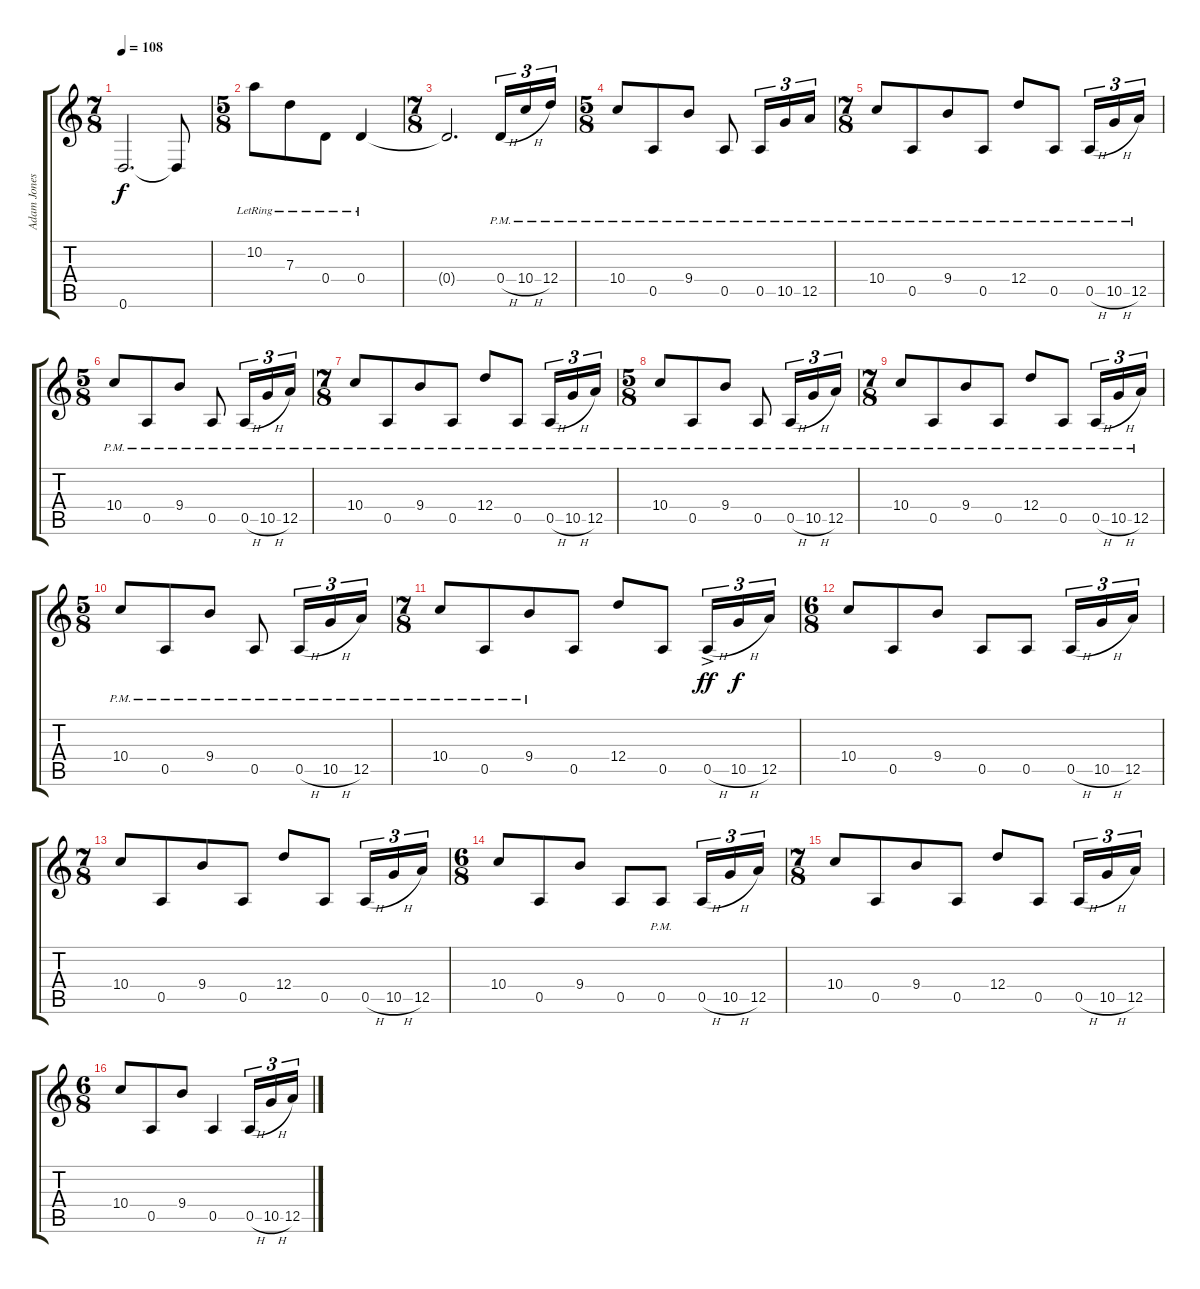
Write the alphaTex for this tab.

\track ("Adam Jones (Guitar I)" "Adam Jones") {instrument distortionguitar}
\staff {score tabs}
\tuning (E4 B3 G3 D3 A2 D2) {hide}
\ts (7 8)
\tempo 108
\clef g2
\ks c
0.6{t}.2{d dy f} 0.6{t}.8 |
\ts (5 8)
10.2{lr}.8 7.3{lr}.8 0.4{lr}.8 0.4{lr}.4 |
\ts (7 8)
0.4{t}.2{d} 0.4{h pm}.16{tu (3 2)} 10.4{h pm}.16{tu (3 2)} 12.4{pm}.16{tu (3 2)} |
\ts (5 8)
10.4{pm}.8 0.5{pm}.8 9.4{pm}.8 0.5{pm}.8 0.5{pm}.16{tu (3 2)} 10.5{pm}.16{tu (3 2)} 12.5{pm}.16{tu (3 2)} |
\ts (7 8)
10.4{pm}.8 0.5{pm}.8 9.4{pm}.8 0.5{pm}.8 12.4{pm}.8 0.5{pm}.8 0.5{h pm}.16{tu (3 2)} 10.5{h pm}.16{tu (3 2)} 12.5{pm}.16{tu (3 2)} |
\ts (5 8)
10.4{pm}.8 0.5{pm}.8 9.4{pm}.8 0.5{pm}.8 0.5{h pm}.16{tu (3 2)} 10.5{h pm}.16{tu (3 2)} 12.5{pm}.16{tu (3 2)} |
\ts (7 8)
10.4{pm}.8 0.5{pm}.8 9.4{pm}.8 0.5{pm}.8 12.4{pm}.8 0.5{pm}.8 0.5{h pm}.16{tu (3 2)} 10.5{h pm}.16{tu (3 2)} 12.5{pm}.16{tu (3 2)} |
\ts (5 8)
10.4{pm}.8 0.5{pm}.8 9.4{pm}.8 0.5{pm}.8 0.5{h pm}.16{tu (3 2)} 10.5{h pm}.16{tu (3 2)} 12.5{pm}.16{tu (3 2)} |
\ts (7 8)
10.4{pm}.8 0.5{pm}.8 9.4{pm}.8 0.5{pm}.8 12.4{pm}.8 0.5{pm}.8 0.5{h pm}.16{tu (3 2)} 10.5{h pm}.16{tu (3 2)} 12.5{pm}.16{tu (3 2)} |
\ts (5 8)
10.4{pm}.8 0.5{pm}.8 9.4{pm}.8 0.5{pm}.8 0.5{h pm}.16{tu (3 2)} 10.5{h pm}.16{tu (3 2)} 12.5{pm}.16{tu (3 2)} |
\ts (7 8)
10.4{pm}.8 0.5{pm}.8 9.4{pm}.8 0.5.8 12.4.8 0.5.8 0.5{h ac}.16{tu (3 2) dy ff} 10.5{h}.16{tu (3 2) dy f} 12.5.16{tu (3 2)} |
\ts (6 8)
10.4.8 0.5.8 9.4.8 0.5.8 0.5.8 0.5{h}.16{tu (3 2)} 10.5{h}.16{tu (3 2)} 12.5.16{tu (3 2)} |
\ts (7 8)
10.4.8 0.5.8 9.4.8 0.5.8 12.4.8 0.5.8 0.5{h}.16{tu (3 2)} 10.5{h}.16{tu (3 2)} 12.5.16{tu (3 2)} |
\ts (6 8)
10.4.8 0.5.8 9.4.8 0.5.8 0.5{pm}.8 0.5{h}.16{tu (3 2)} 10.5{h}.16{tu (3 2)} 12.5.16{tu (3 2)} |
\ts (7 8)
10.4.8 0.5.8 9.4.8 0.5.8 12.4.8 0.5.8 0.5{h}.16{tu (3 2)} 10.5{h}.16{tu (3 2)} 12.5.16{tu (3 2)} |
\ts (6 8)
10.4.8 0.5.8 9.4.8 0.5.4 0.5{h}.16{tu (3 2)} 10.5{h}.16{tu (3 2)} 12.5.16{tu (3 2)}
